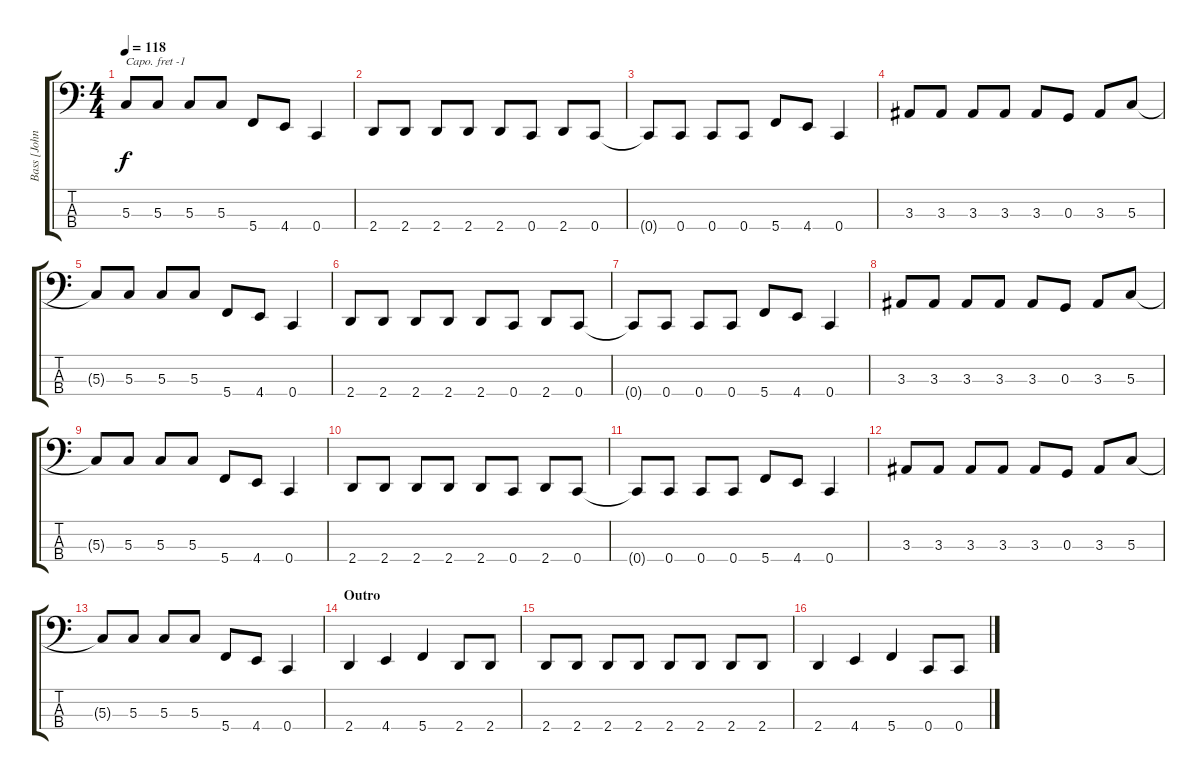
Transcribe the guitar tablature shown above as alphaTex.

\track ("Bass [Johnny Christ]" "Bass [John") {instrument electricbassfinger}
\staff {score tabs}
\capo -1
\tuning (Gb2 Db2 Ab1 Db1) {hide}
\ts (4 4)
\tempo 118
\clef f4
\ks c
5.3{t}.8{dy f} 5.3.8 5.3.8 5.3.8 5.4.8 4.4.8 0.4.4 |
2.4.8 2.4.8 2.4.8 2.4.8 2.4.8 0.4.8 2.4.8 0.4.8 |
0.4{t}.8 0.4.8 0.4.8 0.4.8 5.4.8 4.4.8 0.4.4 |
3.3.8 3.3.8 3.3.8 3.3.8 3.3.8 0.3.8 3.3.8 5.3.8 |
5.3{t}.8 5.3.8 5.3.8 5.3.8 5.4.8 4.4.8 0.4.4 |
2.4.8 2.4.8 2.4.8 2.4.8 2.4.8 0.4.8 2.4.8 0.4.8 |
0.4{t}.8 0.4.8 0.4.8 0.4.8 5.4.8 4.4.8 0.4.4 |
3.3.8 3.3.8 3.3.8 3.3.8 3.3.8 0.3.8 3.3.8 5.3.8 |
5.3{t}.8 5.3.8 5.3.8 5.3.8 5.4.8 4.4.8 0.4.4 |
2.4.8 2.4.8 2.4.8 2.4.8 2.4.8 0.4.8 2.4.8 0.4.8 |
0.4{t}.8 0.4.8 0.4.8 0.4.8 5.4.8 4.4.8 0.4.4 |
3.3.8 3.3.8 3.3.8 3.3.8 3.3.8 0.3.8 3.3.8 5.3.8 |
5.3{t}.8 5.3.8 5.3.8 5.3.8 5.4.8 4.4.8 0.4.4 |
\section ("" "Outro")
2.4.4 4.4.4 5.4.4 2.4.8 2.4.8 |
2.4.8 2.4.8 2.4.8 2.4.8 2.4.8 2.4.8 2.4.8 2.4.8 |
2.4.4 4.4.4 5.4.4 0.4.8 0.4.8
